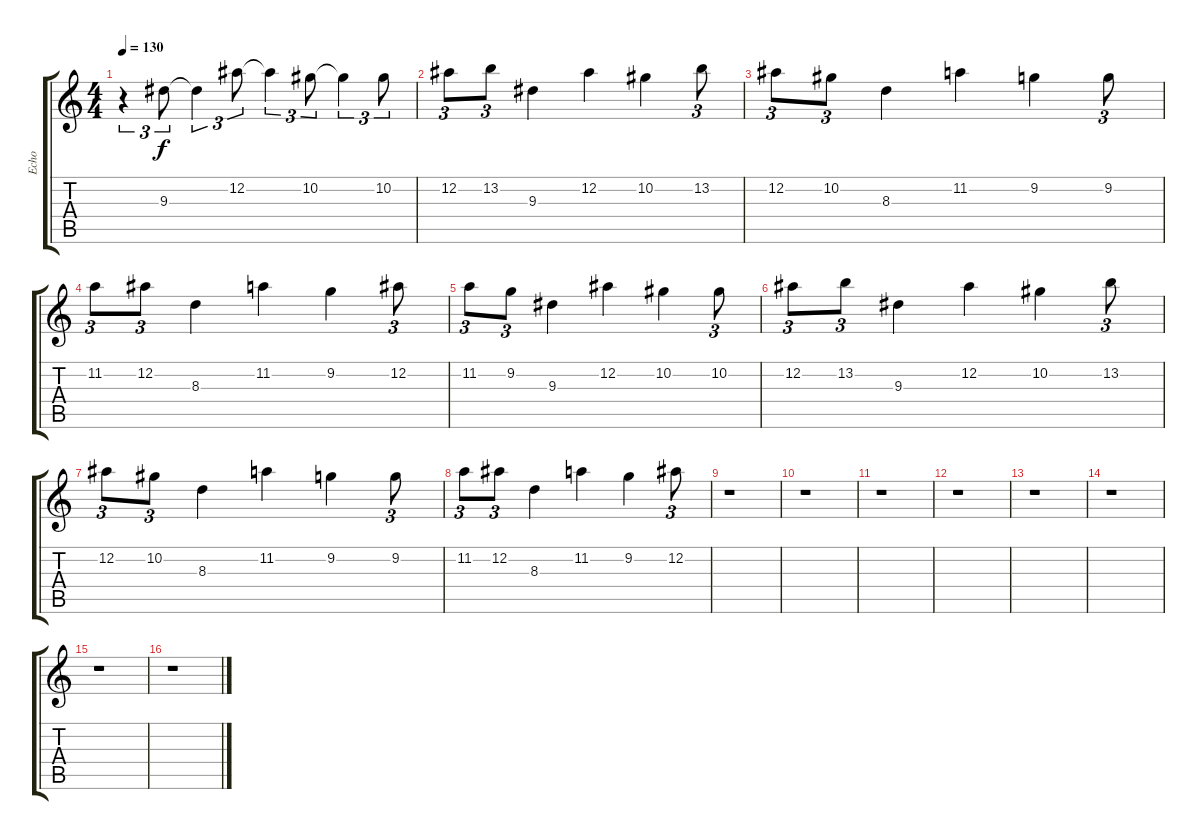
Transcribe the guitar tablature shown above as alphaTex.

\track ("Echo" "Echo") {instrument electricguitarclean}
\staff {score tabs}
\tuning (Eb4 Bb3 Gb3 Db3 Ab2 Eb2) {hide}
\ts (4 4)
\tempo 130
\clef g2
\ks c
r.4{tu (3 2) dy f} 9.3.8{tu (3 2) balance 8} 9.3{t}.4{tu (3 2)} 12.2.8{tu (3 2)} 12.2{t}.4{tu (3 2)} 10.2.8{tu (3 2)} 10.2{t}.4{tu (3 2)} 10.2.8{tu (3 2)} |
12.2.8{tu (3 2)} 13.2.8{tu (3 2)} 9.3.4 12.2.4 10.2.4 13.2.8{tu (3 2)} |
12.2.8{tu (3 2)} 10.2.8{tu (3 2)} 8.3.4 11.2.4 9.2.4 9.2.8{tu (3 2)} |
11.2.8{tu (3 2)} 12.2.8{tu (3 2)} 8.3.4 11.2.4 9.2.4 12.2.8{tu (3 2)} |
11.2.8{tu (3 2)} 9.2.8{tu (3 2)} 9.3.4 12.2.4 10.2.4 10.2.8{tu (3 2)} |
12.2.8{tu (3 2)} 13.2.8{tu (3 2)} 9.3.4 12.2.4 10.2.4 13.2.8{tu (3 2)} |
12.2.8{tu (3 2)} 10.2.8{tu (3 2)} 8.3.4 11.2.4 9.2.4 9.2.8{tu (3 2)} |
11.2.8{tu (3 2)} 12.2.8{tu (3 2)} 8.3.4 11.2.4 9.2.4 12.2.8{tu (3 2)} |
r.1 |
r.1 |
r.1 |
r.1 |
r.1 |
r.1 |
r.1 |
r.1
